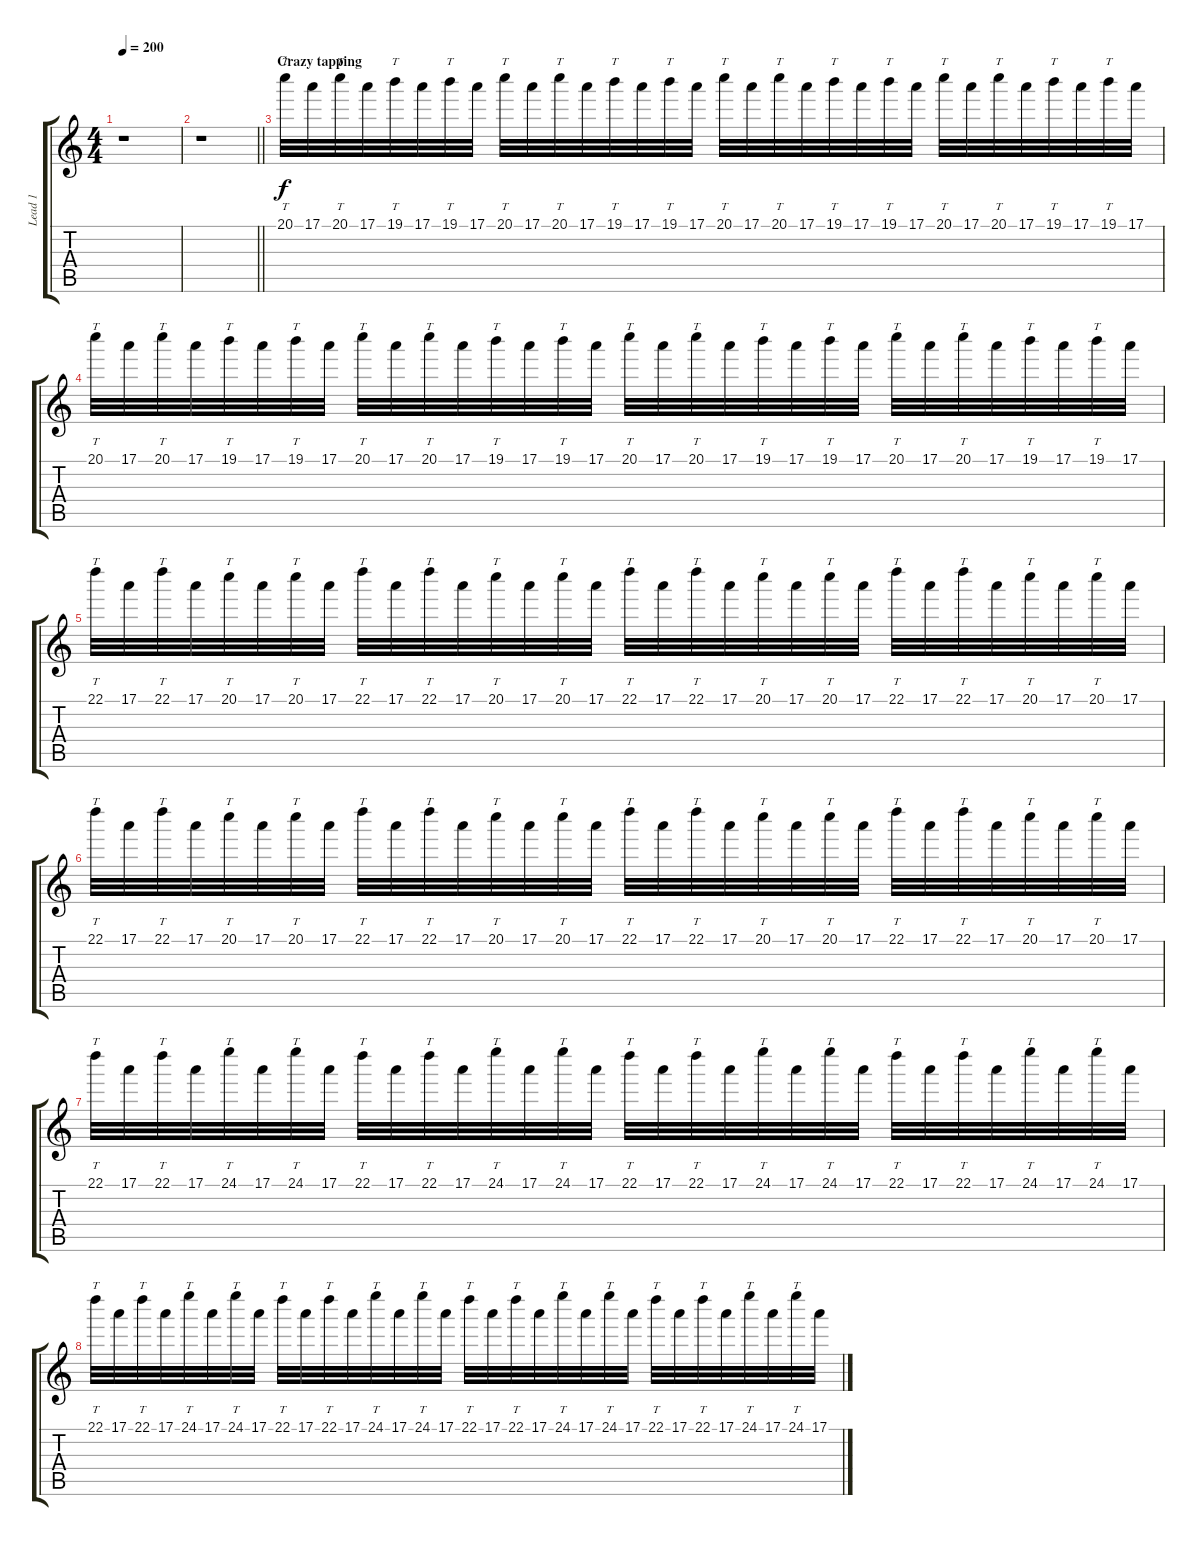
\track ("Lead 1" "Lead 1") {instrument overdrivenguitar}
\staff {score tabs}
\tuning (E4 B3 G3 D3 A2 E2) {hide}
\ts (4 4)
\tempo 200
\clef g2
\ks c
r.1{dy f} |
\barLineRight lightlight
r.1 |
\section ("" "Crazy tapping")
20.1.32{tt} 17.1.32 20.1.32{tt} 17.1.32 19.1.32{tt} 17.1.32 19.1.32{tt} 17.1.32 20.1.32{tt} 17.1.32 20.1.32{tt} 17.1.32 19.1.32{tt} 17.1.32 19.1.32{tt} 17.1.32 20.1.32{tt} 17.1.32 20.1.32{tt} 17.1.32 19.1.32{tt} 17.1.32 19.1.32{tt} 17.1.32 20.1.32{tt} 17.1.32 20.1.32{tt} 17.1.32 19.1.32{tt} 17.1.32 19.1.32{tt} 17.1.32 |
20.1.32{tt} 17.1.32 20.1.32{tt} 17.1.32 19.1.32{tt} 17.1.32 19.1.32{tt} 17.1.32 20.1.32{tt} 17.1.32 20.1.32{tt} 17.1.32 19.1.32{tt} 17.1.32 19.1.32{tt} 17.1.32 20.1.32{tt} 17.1.32 20.1.32{tt} 17.1.32 19.1.32{tt} 17.1.32 19.1.32{tt} 17.1.32 20.1.32{tt} 17.1.32 20.1.32{tt} 17.1.32 19.1.32{tt} 17.1.32 19.1.32{tt} 17.1.32 |
22.1.32{tt} 17.1.32 22.1.32{tt} 17.1.32 20.1.32{tt} 17.1.32 20.1.32{tt} 17.1.32 22.1.32{tt} 17.1.32 22.1.32{tt} 17.1.32 20.1.32{tt} 17.1.32 20.1.32{tt} 17.1.32 22.1.32{tt} 17.1.32 22.1.32{tt} 17.1.32 20.1.32{tt} 17.1.32 20.1.32{tt} 17.1.32 22.1.32{tt} 17.1.32 22.1.32{tt} 17.1.32 20.1.32{tt} 17.1.32 20.1.32{tt} 17.1.32 |
22.1.32{tt} 17.1.32 22.1.32{tt} 17.1.32 20.1.32{tt} 17.1.32 20.1.32{tt} 17.1.32 22.1.32{tt} 17.1.32 22.1.32{tt} 17.1.32 20.1.32{tt} 17.1.32 20.1.32{tt} 17.1.32 22.1.32{tt} 17.1.32 22.1.32{tt} 17.1.32 20.1.32{tt} 17.1.32 20.1.32{tt} 17.1.32 22.1.32{tt} 17.1.32 22.1.32{tt} 17.1.32 20.1.32{tt} 17.1.32 20.1.32{tt} 17.1.32 |
22.1.32{tt} 17.1.32 22.1.32{tt} 17.1.32 24.1.32{tt} 17.1.32 24.1.32{tt} 17.1.32 22.1.32{tt} 17.1.32 22.1.32{tt} 17.1.32 24.1.32{tt} 17.1.32 24.1.32{tt} 17.1.32 22.1.32{tt} 17.1.32 22.1.32{tt} 17.1.32 24.1.32{tt} 17.1.32 24.1.32{tt} 17.1.32 22.1.32{tt} 17.1.32 22.1.32{tt} 17.1.32 24.1.32{tt} 17.1.32 24.1.32{tt} 17.1.32 |
22.1.32{tt} 17.1.32 22.1.32{tt} 17.1.32 24.1.32{tt} 17.1.32 24.1.32{tt} 17.1.32 22.1.32{tt} 17.1.32 22.1.32{tt} 17.1.32 24.1.32{tt} 17.1.32 24.1.32{tt} 17.1.32 22.1.32{tt} 17.1.32 22.1.32{tt} 17.1.32 24.1.32{tt} 17.1.32 24.1.32{tt} 17.1.32 22.1.32{tt} 17.1.32 22.1.32{tt} 17.1.32 24.1.32{tt} 17.1.32 24.1.32{tt} 17.1.32
